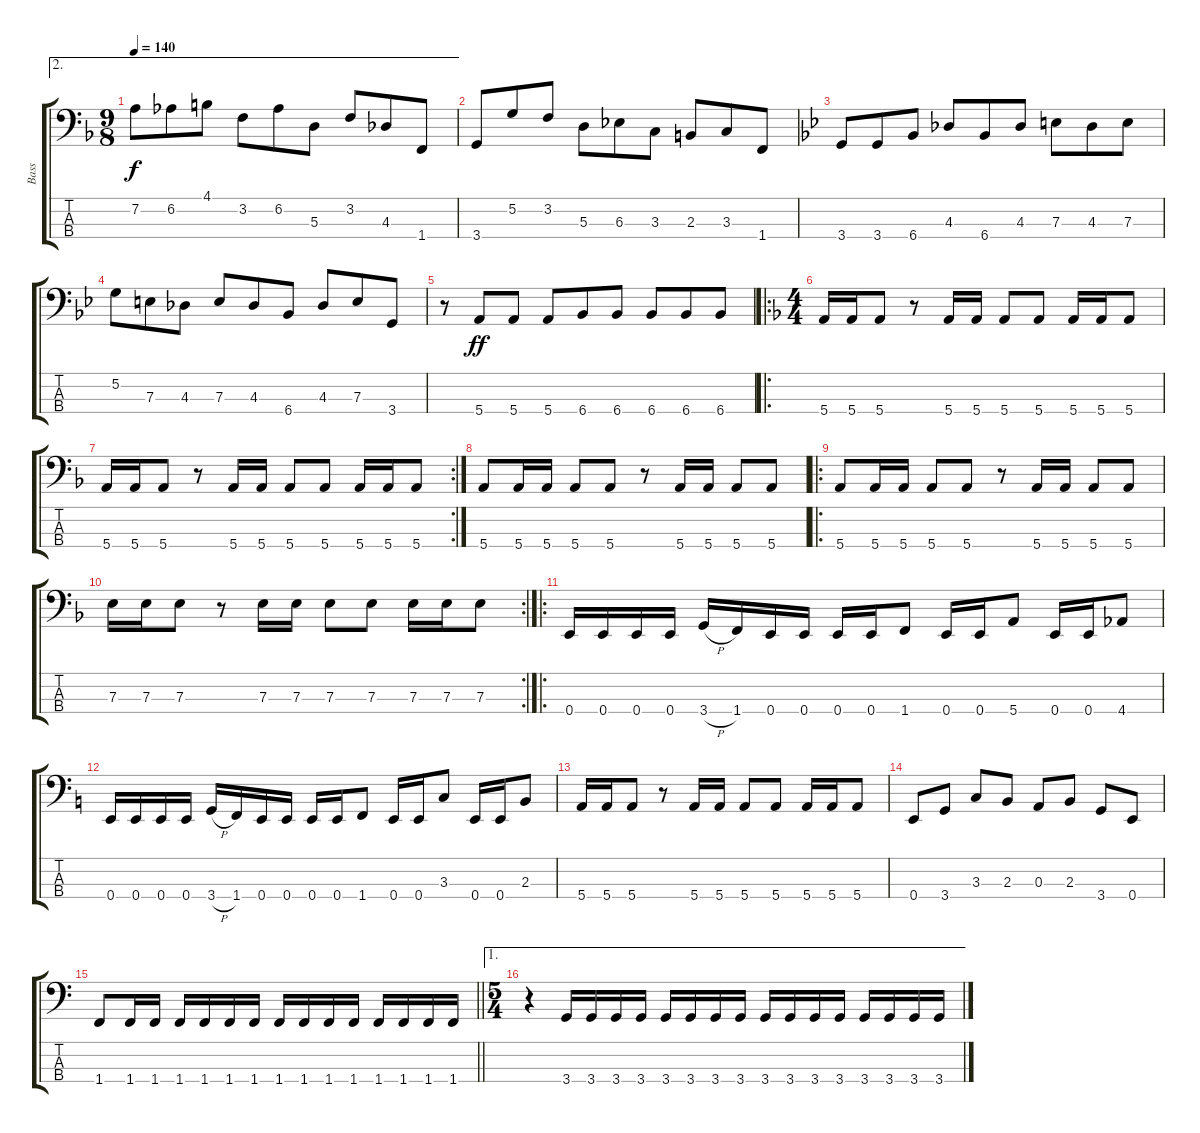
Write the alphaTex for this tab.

\track ("Bass" "Bass") {instrument electricbassfinger}
\staff {score tabs}
\tuning (G2 D2 A1 E1) {hide}
\ae 2
\ts (9 8)
\tempo 140
\clef f4
\ks f
7.2.8{dy f} 6.2.8 4.1.8 3.2.8 6.2.8 5.3.8 3.2.8 4.3.8 1.4.8 |
3.4.8 5.2.8 3.2.8 5.3.8 6.3.8 3.3.8 2.3.8 3.3.8 1.4.8 |
\ks bb
3.4.8 3.4.8 6.4.8 4.3.8 6.4.8 4.3.8 7.3.8 4.3.8 7.3.8 |
5.2.8 7.3.8 4.3.8 7.3.8 4.3.8 6.4.8 4.3.8 7.3.8 3.4.8 |
r.8 5.4.8{dy ff} 5.4.8 5.4.8 6.4.8 6.4.8 6.4.8 6.4.8 6.4.8 |
\ro
\ts (4 4)
\ks f
5.4.16 5.4.16 5.4.8 r.8 5.4.16 5.4.16 5.4.8 5.4.8 5.4.16 5.4.16 5.4.8 |
\rc 2
5.4.16 5.4.16 5.4.8 r.8 5.4.16 5.4.16 5.4.8 5.4.8 5.4.16 5.4.16 5.4.8 |
5.4.8 5.4.16 5.4.16 5.4.8 5.4.8 r.8 5.4.16 5.4.16 5.4.8 5.4.8 |
\ro
5.4.8 5.4.16 5.4.16 5.4.8 5.4.8 r.8 5.4.16 5.4.16 5.4.8 5.4.8 |
\rc 2
7.3.16 7.3.16 7.3.8 r.8 7.3.16 7.3.16 7.3.8 7.3.8 7.3.16 7.3.16 7.3.8 |
\ro
0.4.16 0.4.16 0.4.16 0.4.16 3.4{h}.16 1.4.16 0.4.16 0.4.16 0.4.16 0.4.16 1.4.8 0.4.16 0.4.16 5.4.8 0.4.16 0.4.16 4.4.8 |
\ks c
0.4.16 0.4.16 0.4.16 0.4.16 3.4{h}.16 1.4.16 0.4.16 0.4.16 0.4.16 0.4.16 1.4.8 0.4.16 0.4.16 3.3.8 0.4.16 0.4.16 2.3.8 |
5.4.16 5.4.16 5.4.8 r.8 5.4.16 5.4.16 5.4.8 5.4.8 5.4.16 5.4.16 5.4.8 |
0.4.8 3.4.8 3.3.8 2.3.8 0.3.8 2.3.8 3.4.8 0.4.8 |
\barLineRight lightlight
1.4.8 1.4.16 1.4.16 1.4.16 1.4.16 1.4.16 1.4.16 1.4.16 1.4.16 1.4.16 1.4.16 1.4.16 1.4.16 1.4.16 1.4.16 |
\ae 1
\ts (5 4)
r.4 3.4.16 3.4.16 3.4.16 3.4.16 3.4.16 3.4.16 3.4.16 3.4.16 3.4.16 3.4.16 3.4.16 3.4.16 3.4.16 3.4.16 3.4.16 3.4.16
